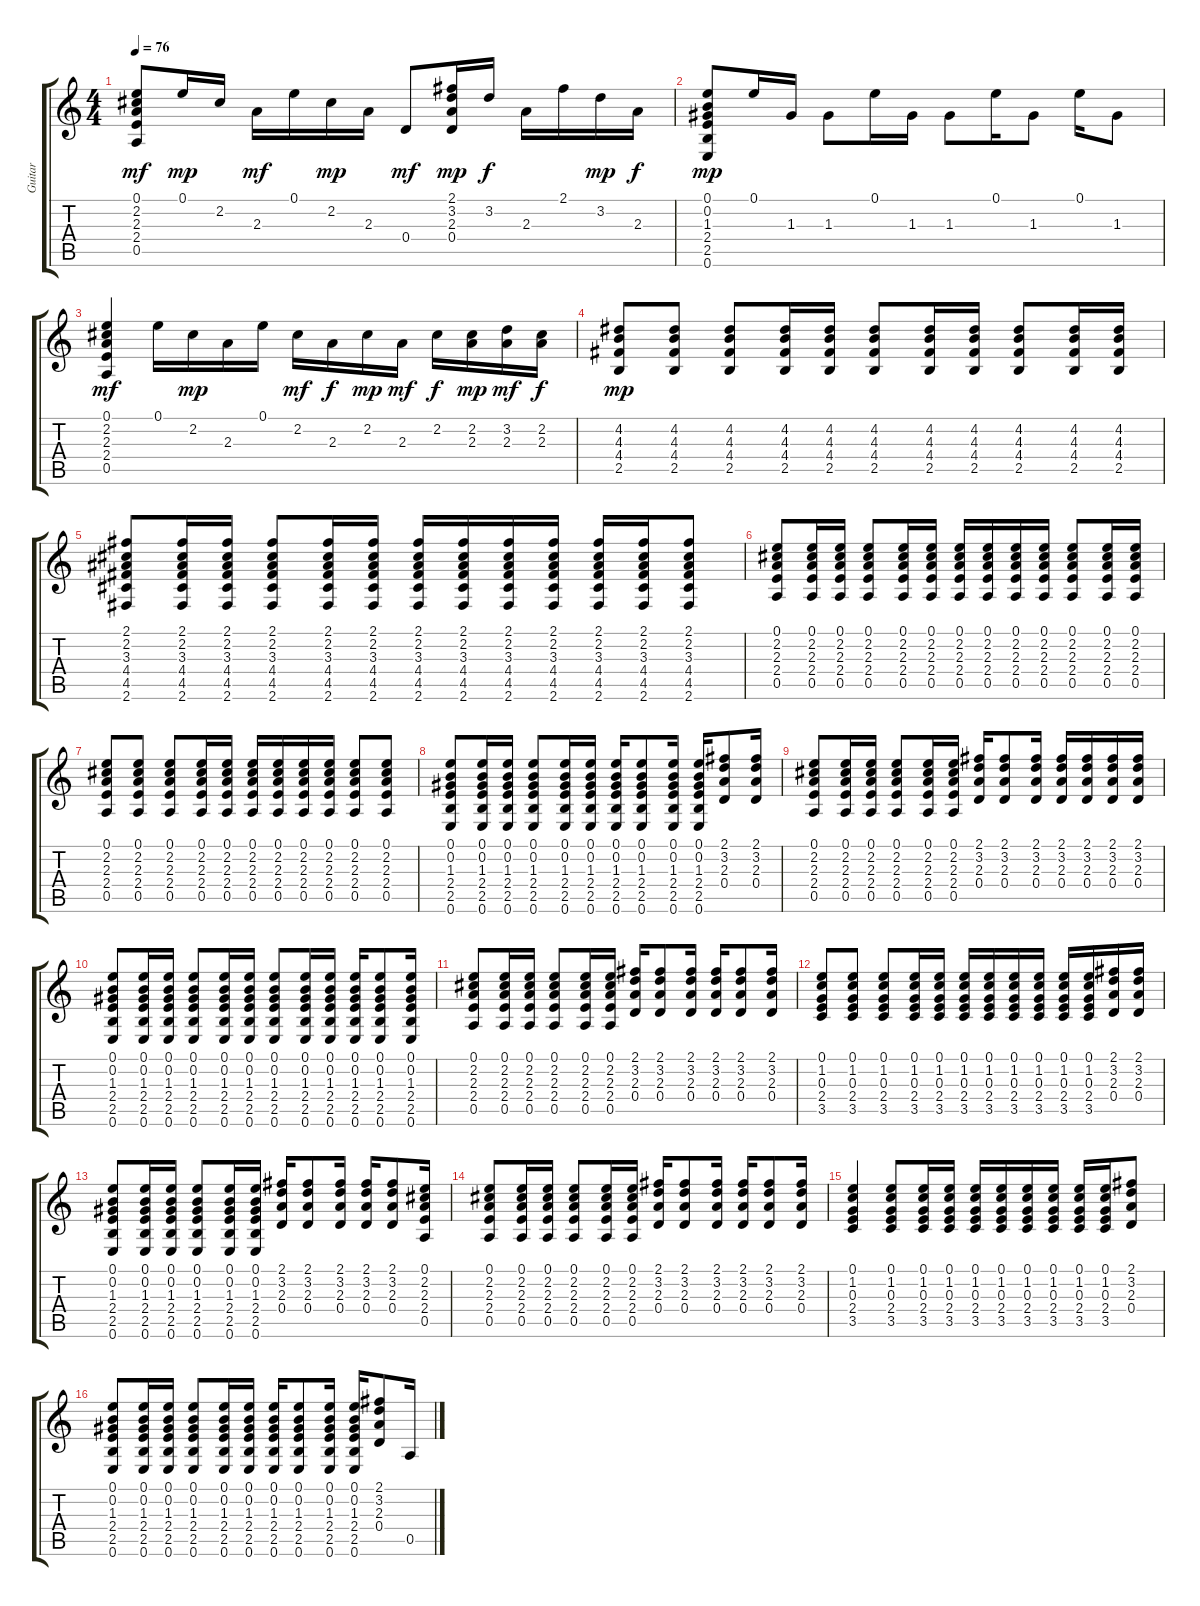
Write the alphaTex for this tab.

\track ("Guitar" "Guitar") {instrument acousticguitarsteel}
\staff {score tabs}
\tuning (E4 B3 G3 D3 A2 E2) {hide}
\ts (4 4)
\tempo 76
\clef g2
\ks c
(0.1 2.2 2.3 2.4 0.5).8{dy mf} 0.1.16{dy mp} 2.2.16 2.3.16{dy mf} 0.1.16 2.2.16{dy mp} 2.3.16 0.4.8{dy mf} (2.1 3.2 2.3 0.4).16{dy mp} 3.2.16{dy f} 2.3.16 2.1.16 3.2.16{dy mp} 2.3.16{dy f} |
(0.1 0.2 1.3 2.4 2.5 0.6).8{dy mp} 0.1.16 1.3.16 1.3.8 0.1.16 1.3.16 1.3.8 0.1.16 1.3.8 0.1.16 1.3.8 |
(0.1 2.2 2.3 2.4 0.5).4{dy mf} 0.1.16 2.2.16{dy mp} 2.3.16 0.1.16 2.2.16{dy mf} 2.3.16{dy f} 2.2.16{dy mp} 2.3.16{dy mf} 2.2.16{dy f} (2.2 2.3).16{dy mp} (3.2 2.3).16{dy mf} (2.2 2.3).16{dy f} |
(4.2 4.3 4.4 2.5).8{dy mp} (4.2 4.3 4.4 2.5).8 (4.2 4.3 4.4 2.5).8 (4.2 4.3 4.4 2.5).16 (4.2 4.3 4.4 2.5).16 (4.2 4.3 4.4 2.5).8 (4.2 4.3 4.4 2.5).16 (4.2 4.3 4.4 2.5).16 (4.2 4.3 4.4 2.5).8 (4.2 4.3 4.4 2.5).16 (4.2 4.3 4.4 2.5).16 |
(2.1 2.2 3.3 4.4 4.5 2.6).8 (2.1 2.2 3.3 4.4 4.5 2.6).16 (2.1 2.2 3.3 4.4 4.5 2.6).16 (2.1 2.2 3.3 4.4 4.5 2.6).8 (2.1 2.2 3.3 4.4 4.5 2.6).16 (2.1 2.2 3.3 4.4 4.5 2.6).16 (2.1 2.2 3.3 4.4 4.5 2.6).16 (2.1 2.2 3.3 4.4 4.5 2.6).16 (2.1 2.2 3.3 4.4 4.5 2.6).16 (2.1 2.2 3.3 4.4 4.5 2.6).16 (2.1 2.2 3.3 4.4 4.5 2.6).16 (2.1 2.2 3.3 4.4 4.5 2.6).16 (2.1 2.2 3.3 4.4 4.5 2.6).8 |
(0.1 2.2 2.3 2.4 0.5).8 (0.1 2.2 2.3 2.4 0.5).16 (0.1 2.2 2.3 2.4 0.5).16 (0.1 2.2 2.3 2.4 0.5).8 (0.1 2.2 2.3 2.4 0.5).16 (0.1 2.2 2.3 2.4 0.5).16 (0.1 2.2 2.3 2.4 0.5).16 (0.1 2.2 2.3 2.4 0.5).16 (0.1 2.2 2.3 2.4 0.5).16 (0.1 2.2 2.3 2.4 0.5).16 (0.1 2.2 2.3 2.4 0.5).8 (0.1 2.2 2.3 2.4 0.5).16 (0.1 2.2 2.3 2.4 0.5).16 |
(0.1 2.2 2.3 2.4 0.5).8 (0.1 2.2 2.3 2.4 0.5).8 (0.1 2.2 2.3 2.4 0.5).8 (0.1 2.2 2.3 2.4 0.5).16 (0.1 2.2 2.3 2.4 0.5).16 (0.1 2.2 2.3 2.4 0.5).16 (0.1 2.2 2.3 2.4 0.5).16 (0.1 2.2 2.3 2.4 0.5).16 (0.1 2.2 2.3 2.4 0.5).16 (0.1 2.2 2.3 2.4 0.5).8 (0.1 2.2 2.3 2.4 0.5).8 |
(0.1 0.2 1.3 2.4 2.5 0.6).8 (0.1 0.2 1.3 2.4 2.5 0.6).16 (0.1 0.2 1.3 2.4 2.5 0.6).16 (0.1 0.2 1.3 2.4 2.5 0.6).8 (0.1 0.2 1.3 2.4 2.5 0.6).16 (0.1 0.2 1.3 2.4 2.5 0.6).16 (0.1 0.2 1.3 2.4 2.5 0.6).16 (0.1 0.2 1.3 2.4 2.5 0.6).8 (0.1 0.2 1.3 2.4 2.5 0.6).16 (0.1 0.2 1.3 2.4 2.5 0.6).16 (2.1 3.2 2.3 0.4).8 (2.1 3.2 2.3 0.4).16 |
(0.1 2.2 2.3 2.4 0.5).8 (0.1 2.2 2.3 2.4 0.5).16 (0.1 2.2 2.3 2.4 0.5).16 (0.1 2.2 2.3 2.4 0.5).8 (0.1 2.2 2.3 2.4 0.5).16 (0.1 2.2 2.3 2.4 0.5).16 (2.1 3.2 2.3 0.4).16 (2.1 3.2 2.3 0.4).8 (2.1 3.2 2.3 0.4).16 (2.1 3.2 2.3 0.4).16 (2.1 3.2 2.3 0.4).16 (2.1 3.2 2.3 0.4).16 (2.1 3.2 2.3 0.4).16 |
(0.1 0.2 1.3 2.4 2.5 0.6).8 (0.1 0.2 1.3 2.4 2.5 0.6).16 (0.1 0.2 1.3 2.4 2.5 0.6).16 (0.1 0.2 1.3 2.4 2.5 0.6).8 (0.1 0.2 1.3 2.4 2.5 0.6).16 (0.1 0.2 1.3 2.4 2.5 0.6).16 (0.1 0.2 1.3 2.4 2.5 0.6).8 (0.1 0.2 1.3 2.4 2.5 0.6).16 (0.1 0.2 1.3 2.4 2.5 0.6).16 (0.1 0.2 1.3 2.4 2.5 0.6).16 (0.1 0.2 1.3 2.4 2.5 0.6).8 (0.1 0.2 1.3 2.4 2.5 0.6).16 |
(0.1 2.2 2.3 2.4 0.5).8 (0.1 2.2 2.3 2.4 0.5).16 (0.1 2.2 2.3 2.4 0.5).16 (0.1 2.2 2.3 2.4 0.5).8 (0.1 2.2 2.3 2.4 0.5).16 (0.1 2.2 2.3 2.4 0.5).16 (2.1 3.2 2.3 0.4).16 (2.1 3.2 2.3 0.4).8 (2.1 3.2 2.3 0.4).16 (2.1 3.2 2.3 0.4).16 (2.1 3.2 2.3 0.4).8 (2.1 3.2 2.3 0.4).16 |
(0.1 1.2 0.3 2.4 3.5).8 (0.1 1.2 0.3 2.4 3.5).8 (0.1 1.2 0.3 2.4 3.5).8 (0.1 1.2 0.3 2.4 3.5).16 (0.1 1.2 0.3 2.4 3.5).16 (0.1 1.2 0.3 2.4 3.5).16 (0.1 1.2 0.3 2.4 3.5).16 (0.1 1.2 0.3 2.4 3.5).16 (0.1 1.2 0.3 2.4 3.5).16 (0.1 1.2 0.3 2.4 3.5).16 (0.1 1.2 0.3 2.4 3.5).16 (2.1 3.2 2.3 0.4).16 (2.1 3.2 2.3 0.4).16 |
(0.1 0.2 1.3 2.4 2.5 0.6).8 (0.1 0.2 1.3 2.4 2.5 0.6).16 (0.1 0.2 1.3 2.4 2.5 0.6).16 (0.1 0.2 1.3 2.4 2.5 0.6).8 (0.1 0.2 1.3 2.4 2.5 0.6).16 (0.1 0.2 1.3 2.4 2.5 0.6).16 (2.1 3.2 2.3 0.4).16 (2.1 3.2 2.3 0.4).8 (2.1 3.2 2.3 0.4).16 (2.1 3.2 2.3 0.4).16 (2.1 3.2 2.3 0.4).8 (0.1 2.2 2.3 2.4 0.5).16 |
(0.1 2.2 2.3 2.4 0.5).8 (0.1 2.2 2.3 2.4 0.5).16 (0.1 2.2 2.3 2.4 0.5).16 (0.1 2.2 2.3 2.4 0.5).8 (0.1 2.2 2.3 2.4 0.5).16 (0.1 2.2 2.3 2.4 0.5).16 (2.1 3.2 2.3 0.4).16 (2.1 3.2 2.3 0.4).8 (2.1 3.2 2.3 0.4).16 (2.1 3.2 2.3 0.4).16 (2.1 3.2 2.3 0.4).8 (2.1 3.2 2.3 0.4).16 |
(0.1 1.2 0.3 2.4 3.5).4 (0.1 1.2 0.3 2.4 3.5).8 (0.1 1.2 0.3 2.4 3.5).16 (0.1 1.2 0.3 2.4 3.5).16 (0.1 1.2 0.3 2.4 3.5).16 (0.1 1.2 0.3 2.4 3.5).16 (0.1 1.2 0.3 2.4 3.5).16 (0.1 1.2 0.3 2.4 3.5).16 (0.1 1.2 0.3 2.4 3.5).16 (0.1 1.2 0.3 2.4 3.5).16 (2.1 3.2 2.3 0.4).8 |
(0.1 0.2 1.3 2.4 2.5 0.6).8 (0.1 0.2 1.3 2.4 2.5 0.6).16 (0.1 0.2 1.3 2.4 2.5 0.6).16 (0.1 0.2 1.3 2.4 2.5 0.6).8 (0.1 0.2 1.3 2.4 2.5 0.6).16 (0.1 0.2 1.3 2.4 2.5 0.6).16 (0.1 0.2 1.3 2.4 2.5 0.6).16 (0.1 0.2 1.3 2.4 2.5 0.6).8 (0.1 0.2 1.3 2.4 2.5 0.6).16 (0.1 0.2 1.3 2.4 2.5 0.6).16 (2.1 3.2 2.3 0.4).8 0.5.16
